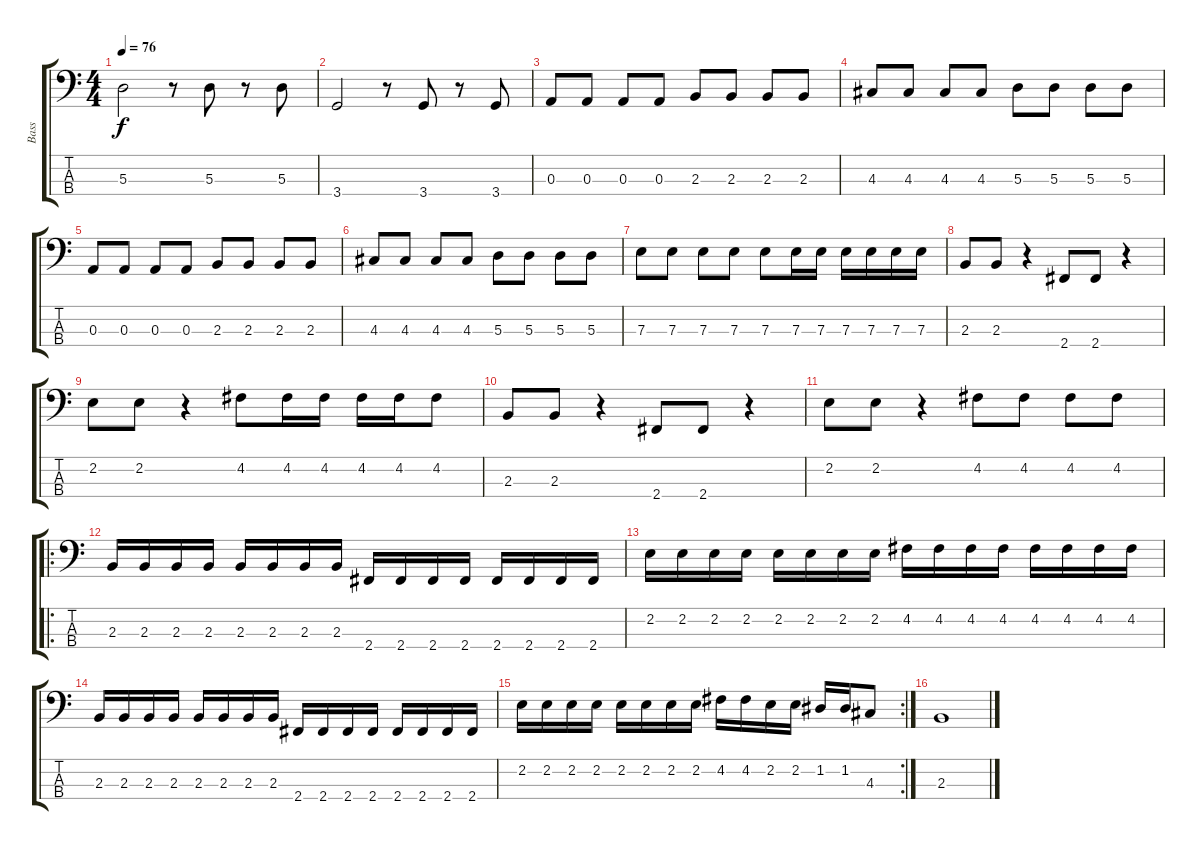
\track ("Bass" "Bass") {instrument electricbassfinger}
\staff {score tabs}
\tuning (G2 D2 A1 E1) {hide}
\ts (4 4)
\tempo 76
\clef f4
\ks c
5.3.2{dy f} r.8 5.3.8 r.8 5.3.8 |
3.4.2 r.8 3.4.8 r.8 3.4.8 |
0.3.8 0.3.8 0.3.8 0.3.8 2.3.8 2.3.8 2.3.8 2.3.8 |
4.3.8 4.3.8 4.3.8 4.3.8 5.3.8 5.3.8 5.3.8 5.3.8 |
0.3.8 0.3.8 0.3.8 0.3.8 2.3.8 2.3.8 2.3.8 2.3.8 |
4.3.8 4.3.8 4.3.8 4.3.8 5.3.8 5.3.8 5.3.8 5.3.8 |
7.3.8 7.3.8 7.3.8 7.3.8 7.3.8 7.3.16 7.3.16 7.3.16 7.3.16 7.3.16 7.3.16 |
2.3.8 2.3.8 r.4 2.4.8 2.4.8 r.4 |
2.2.8 2.2.8 r.4 4.2.8 4.2.16 4.2.16 4.2.16 4.2.16 4.2.8 |
2.3.8 2.3.8 r.4 2.4.8 2.4.8 r.4 |
2.2.8 2.2.8 r.4 4.2.8 4.2.8 4.2.8 4.2.8 |
\ro
2.3.16 2.3.16 2.3.16 2.3.16 2.3.16 2.3.16 2.3.16 2.3.16 2.4.16 2.4.16 2.4.16 2.4.16 2.4.16 2.4.16 2.4.16 2.4.16 |
2.2.16 2.2.16 2.2.16 2.2.16 2.2.16 2.2.16 2.2.16 2.2.16 4.2.16 4.2.16 4.2.16 4.2.16 4.2.16 4.2.16 4.2.16 4.2.16 |
2.3.16 2.3.16 2.3.16 2.3.16 2.3.16 2.3.16 2.3.16 2.3.16 2.4.16 2.4.16 2.4.16 2.4.16 2.4.16 2.4.16 2.4.16 2.4.16 |
\rc 2
2.2.16 2.2.16 2.2.16 2.2.16 2.2.16 2.2.16 2.2.16 2.2.16 4.2.16 4.2.16 2.2.16 2.2.16 1.2.16 1.2.16 4.3.8 |
2.3.1
